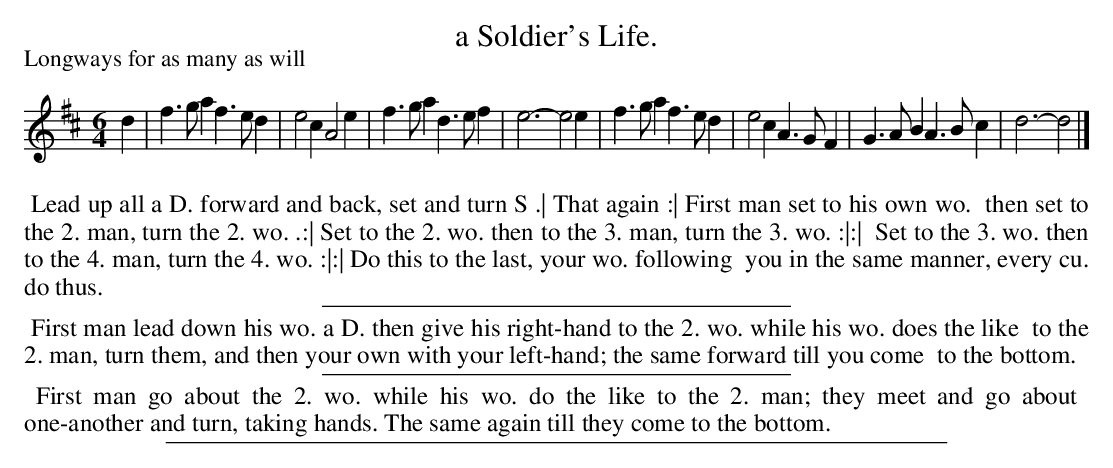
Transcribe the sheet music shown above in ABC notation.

X:1
T: a Soldier's Life.
P: Longways for as many as will
M: 6/4
L: 1/4
K: D
d |\
f>ga f>ed | e2c A2e  | f>ga d>ef | e3- e2e |\
f>ga f>ed | e2c A>GF | G>AB A>Bc | d3- d2  |]
